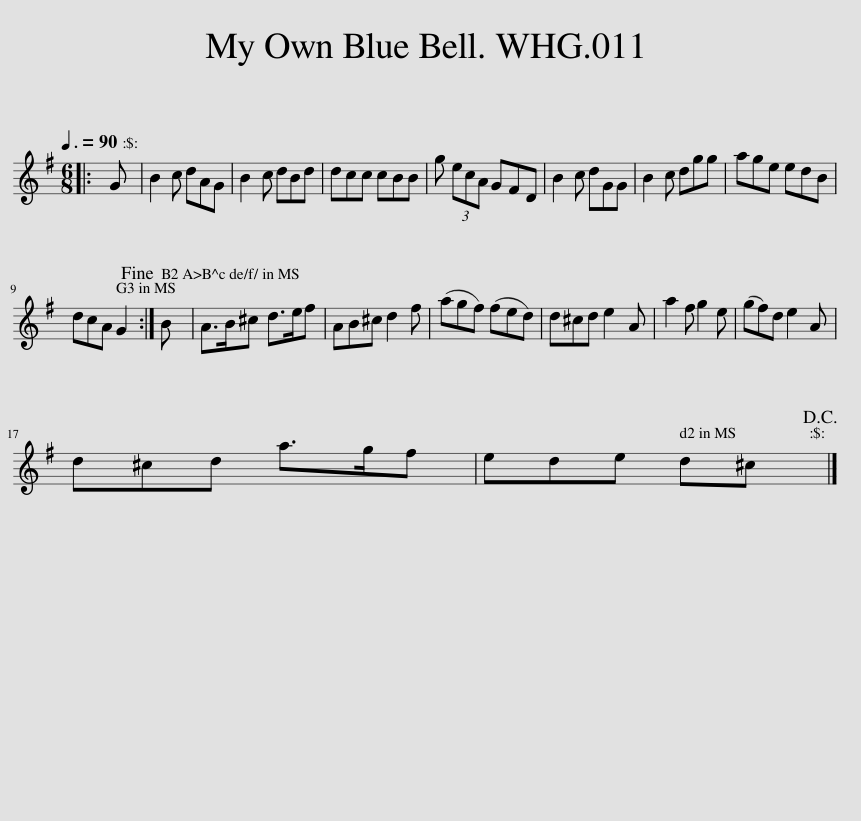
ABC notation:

X:1
L:1/8
Q:3/8=90
M:6/8
I:linebreak $
K:G
V:1 treble
V:1
|: G | B2 c dAG | B2 c dBd | dcc cBB | g (3ecA GFD | %5
 B2 c dGG | B2 c dgg | age edB |$ dcA G2!fine! :| B | %10
 A>B^c d>ef | AB^c d2 f | (agf) (fed) | d^cd e2 A | a2 f g2 e | %15
 (gf)d e2 A |$ d^cd a>gf | ede d^c!D.C.! |] %18
